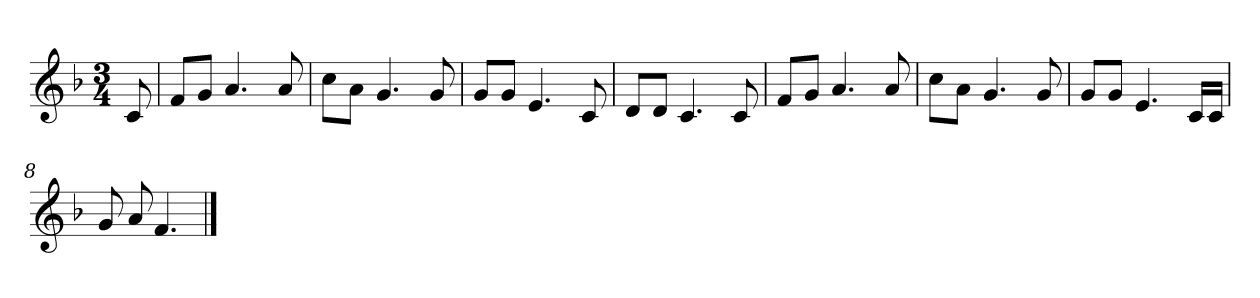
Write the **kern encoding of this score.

**kern
*part1
*staff1
*clefG2
*k[b-]
*F:
*M3/4
*MM80
=
8c
=1
8f/L
8g/J
4.a
8a
=2
8cc\L
8a\J
4.g
8g
=3
8g/L
8g/J
4.e
8c
=4
8d/L
8d/J
4.c
8c
=5
8f/L
8g/J
4.a
8a
=6
8cc\L
8a\J
4.g
8g
=7
8g/L
8g/J
4.e
16c/LL
16c/JJ
=8
8g
8a
4.f
==
*-
